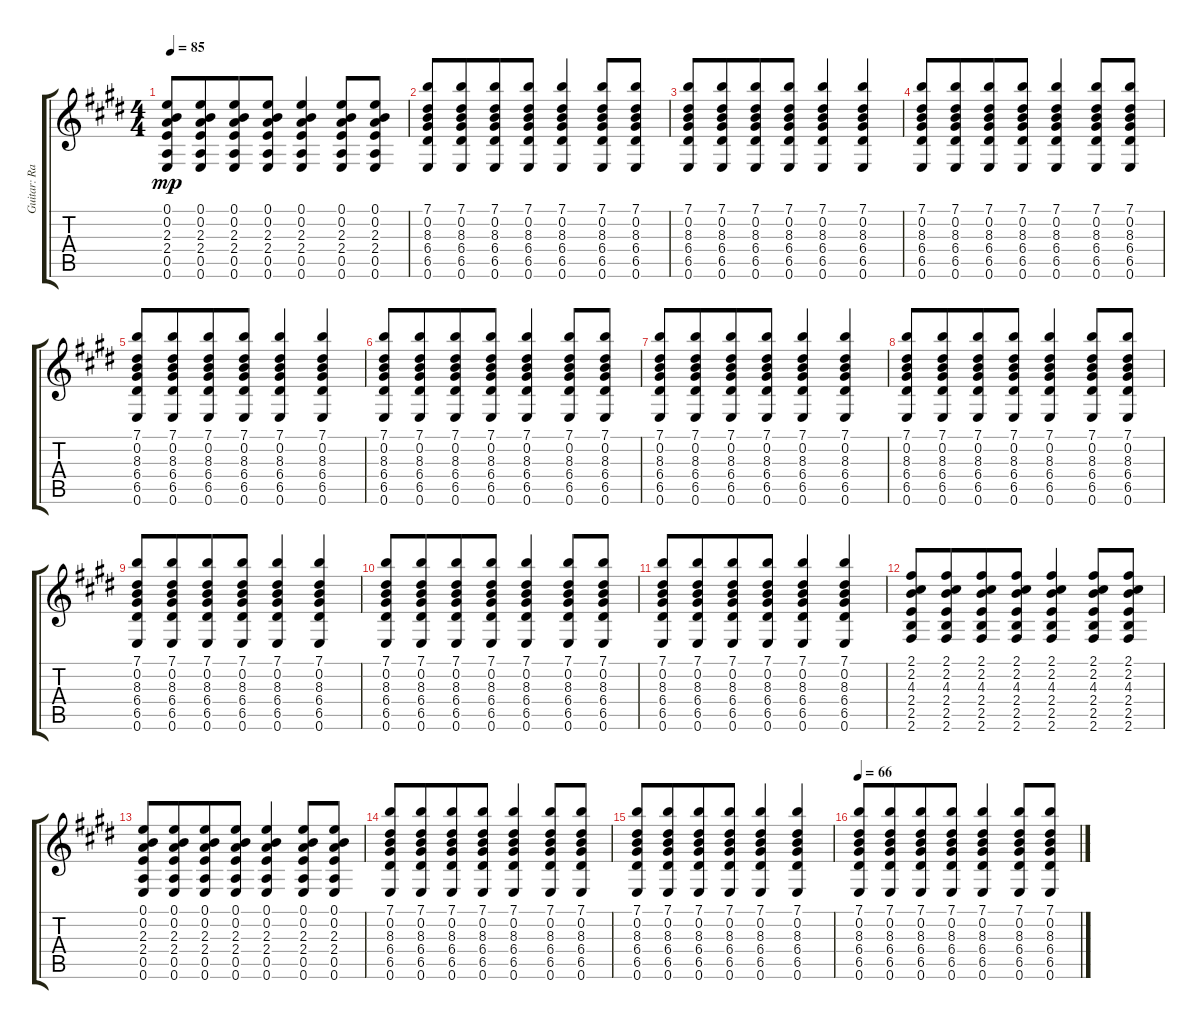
\track ("Guitar: Rado" "Guitar: Ra") {instrument acousticguitarnylon}
\staff {score tabs}
\tuning (E4 B3 G3 D3 A2 E2) {hide}
\ts (4 4)
\tempo 85
\clef g2
\ks e
(0.1 0.2 2.3 2.4 0.5 0.6).8{dy mp} (0.1 0.2 2.3 2.4 0.5 0.6).8{beam merge} (0.1 0.2 2.3 2.4 0.5 0.6).8 (0.1 0.2 2.3 2.4 0.5 0.6).8 (0.1 0.2 2.3 2.4 0.5 0.6).4 (0.1 0.2 2.3 2.4 0.5 0.6).8 (0.1 0.2 2.3 2.4 0.5 0.6).8 |
(7.1 0.2 8.3 6.4 6.5 0.6).8 (7.1 0.2 8.3 6.4 6.5 0.6).8{beam merge} (7.1 0.2 8.3 6.4 6.5 0.6).8 (7.1 0.2 8.3 6.4 6.5 0.6).8 (7.1 0.2 8.3 6.4 6.5 0.6).4 (7.1 0.2 8.3 6.4 6.5 0.6).8 (7.1 0.2 8.3 6.4 6.5 0.6).8 |
(7.1 0.2 8.3 6.4 6.5 0.6).8 (7.1 0.2 8.3 6.4 6.5 0.6).8{beam merge} (7.1 0.2 8.3 6.4 6.5 0.6).8 (7.1 0.2 8.3 6.4 6.5 0.6).8 (7.1 0.2 8.3 6.4 6.5 0.6).4 (7.1 0.2 8.3 6.4 6.5 0.6).4 |
(7.1 0.2 8.3 6.4 6.5 0.6).8 (7.1 0.2 8.3 6.4 6.5 0.6).8{beam merge} (7.1 0.2 8.3 6.4 6.5 0.6).8 (7.1 0.2 8.3 6.4 6.5 0.6).8 (7.1 0.2 8.3 6.4 6.5 0.6).4 (7.1 0.2 8.3 6.4 6.5 0.6).8 (7.1 0.2 8.3 6.4 6.5 0.6).8 |
(7.1 0.2 8.3 6.4 6.5 0.6).8 (7.1 0.2 8.3 6.4 6.5 0.6).8{beam merge} (7.1 0.2 8.3 6.4 6.5 0.6).8 (7.1 0.2 8.3 6.4 6.5 0.6).8 (7.1 0.2 8.3 6.4 6.5 0.6).4 (7.1 0.2 8.3 6.4 6.5 0.6).4 |
(7.1 0.2 8.3 6.4 6.5 0.6).8 (7.1 0.2 8.3 6.4 6.5 0.6).8{beam merge} (7.1 0.2 8.3 6.4 6.5 0.6).8 (7.1 0.2 8.3 6.4 6.5 0.6).8 (7.1 0.2 8.3 6.4 6.5 0.6).4 (7.1 0.2 8.3 6.4 6.5 0.6).8 (7.1 0.2 8.3 6.4 6.5 0.6).8 |
(7.1 0.2 8.3 6.4 6.5 0.6).8 (7.1 0.2 8.3 6.4 6.5 0.6).8{beam merge} (7.1 0.2 8.3 6.4 6.5 0.6).8 (7.1 0.2 8.3 6.4 6.5 0.6).8 (7.1 0.2 8.3 6.4 6.5 0.6).4 (7.1 0.2 8.3 6.4 6.5 0.6).4 |
(7.1 0.2 8.3 6.4 6.5 0.6).8 (7.1 0.2 8.3 6.4 6.5 0.6).8{beam merge} (7.1 0.2 8.3 6.4 6.5 0.6).8 (7.1 0.2 8.3 6.4 6.5 0.6).8 (7.1 0.2 8.3 6.4 6.5 0.6).4 (7.1 0.2 8.3 6.4 6.5 0.6).8 (7.1 0.2 8.3 6.4 6.5 0.6).8 |
(7.1 0.2 8.3 6.4 6.5 0.6).8 (7.1 0.2 8.3 6.4 6.5 0.6).8{beam merge} (7.1 0.2 8.3 6.4 6.5 0.6).8 (7.1 0.2 8.3 6.4 6.5 0.6).8 (7.1 0.2 8.3 6.4 6.5 0.6).4 (7.1 0.2 8.3 6.4 6.5 0.6).4 |
(7.1 0.2 8.3 6.4 6.5 0.6).8 (7.1 0.2 8.3 6.4 6.5 0.6).8{beam merge} (7.1 0.2 8.3 6.4 6.5 0.6).8 (7.1 0.2 8.3 6.4 6.5 0.6).8 (7.1 0.2 8.3 6.4 6.5 0.6).4 (7.1 0.2 8.3 6.4 6.5 0.6).8 (7.1 0.2 8.3 6.4 6.5 0.6).8 |
(7.1 0.2 8.3 6.4 6.5 0.6).8 (7.1 0.2 8.3 6.4 6.5 0.6).8{beam merge} (7.1 0.2 8.3 6.4 6.5 0.6).8 (7.1 0.2 8.3 6.4 6.5 0.6).8 (7.1 0.2 8.3 6.4 6.5 0.6).4 (7.1 0.2 8.3 6.4 6.5 0.6).4 |
(2.1 2.2 4.3 2.4 2.5 2.6).8 (2.1 2.2 4.3 2.4 2.5 2.6).8{beam merge} (2.1 2.2 4.3 2.4 2.5 2.6).8 (2.1 2.2 4.3 2.4 2.5 2.6).8 (2.1 2.2 4.3 2.4 2.5 2.6).4 (2.1 2.2 4.3 2.4 2.5 2.6).8 (2.1 2.2 4.3 2.4 2.5 2.6).8 |
(0.1 0.2 2.3 2.4 0.5 0.6).8 (0.1 0.2 2.3 2.4 0.5 0.6).8{beam merge} (0.1 0.2 2.3 2.4 0.5 0.6).8 (0.1 0.2 2.3 2.4 0.5 0.6).8 (0.1 0.2 2.3 2.4 0.5 0.6).4 (0.1 0.2 2.3 2.4 0.5 0.6).8 (0.1 0.2 2.3 2.4 0.5 0.6).8 |
(7.1 0.2 8.3 6.4 6.5 0.6).8 (7.1 0.2 8.3 6.4 6.5 0.6).8{beam merge} (7.1 0.2 8.3 6.4 6.5 0.6).8 (7.1 0.2 8.3 6.4 6.5 0.6).8 (7.1 0.2 8.3 6.4 6.5 0.6).4 (7.1 0.2 8.3 6.4 6.5 0.6).8 (7.1 0.2 8.3 6.4 6.5 0.6).8 |
(7.1 0.2 8.3 6.4 6.5 0.6).8 (7.1 0.2 8.3 6.4 6.5 0.6).8{beam merge} (7.1 0.2 8.3 6.4 6.5 0.6).8 (7.1 0.2 8.3 6.4 6.5 0.6).8 (7.1 0.2 8.3 6.4 6.5 0.6).4 (7.1 0.2 8.3 6.4 6.5 0.6).4 |
\tempo 66
(7.1 0.2 8.3 6.4 6.5 0.6).8 (7.1 0.2 8.3 6.4 6.5 0.6).8{beam merge} (7.1 0.2 8.3 6.4 6.5 0.6).8 (7.1 0.2 8.3 6.4 6.5 0.6).8 (7.1 0.2 8.3 6.4 6.5 0.6).4 (7.1 0.2 8.3 6.4 6.5 0.6).8 (7.1 0.2 8.3 6.4 6.5 0.6).8
